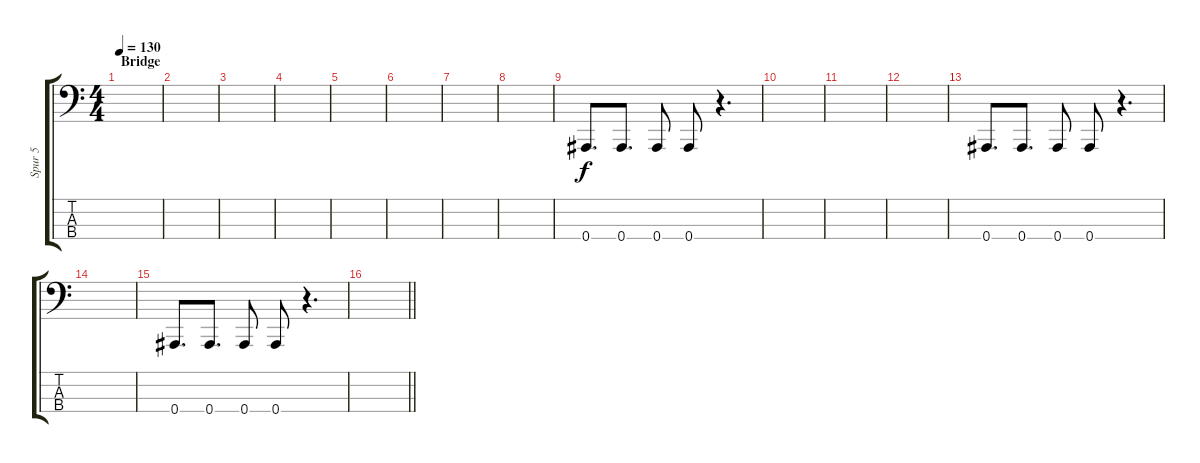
\track ("Spur 5" "Spur 5") {instrument electricbasspick}
\staff {score tabs}
\tuning (Eb2 Bb1 F1 Bb0) {hide}
\ts (4 4)
\section ("" "Bridge")
\tempo 130
\clef f4
\ks c
|
|
|
|
|
|
|
|
0.4.8{d} 0.4.8{d} 0.4.8 0.4.8 r.4{d} |
|
|
|
0.4.8{d} 0.4.8{d} 0.4.8 0.4.8 r.4{d} |
|
0.4.8{d} 0.4.8{d} 0.4.8 0.4.8 r.4{d} |
\barLineRight lightlight
